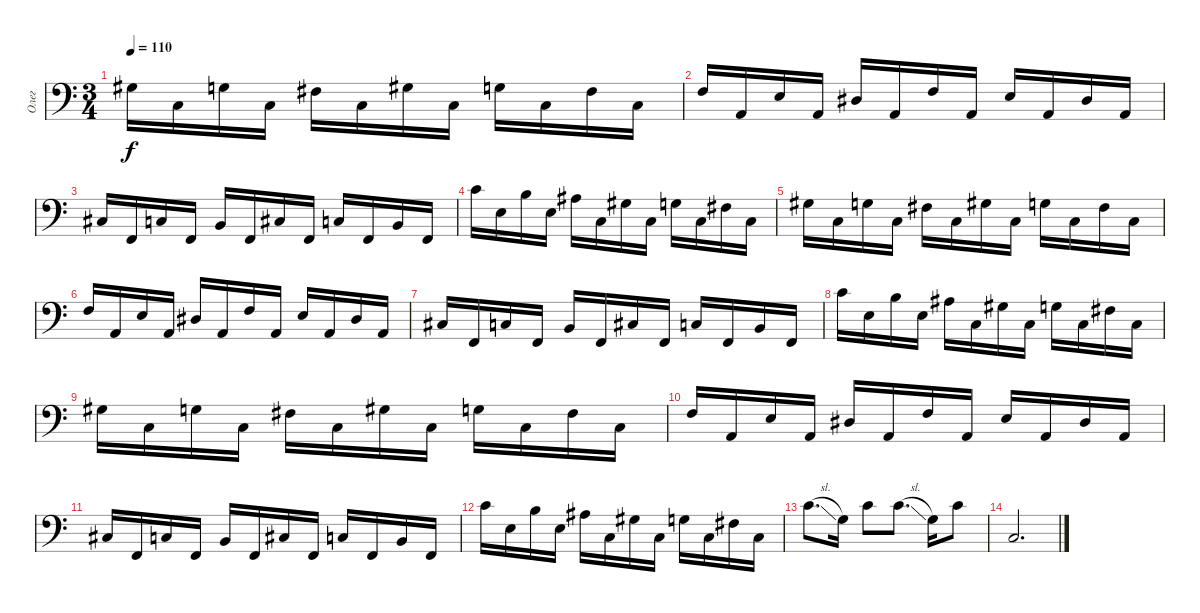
\track ("Олег" "Олег") {instrument electricbassfinger}
\staff {score}
\tuning (G2 D2 A1 E1 B0) {hide}
\ts (3 4)
\tempo 110
\clef f4
\ks c
6.2.16{dy f} 3.3.16 5.2.16 3.3.16 4.2.16 3.3.16 6.2.16 3.3.16 5.2.16 3.3.16 4.2.16 3.3.16 |
3.2.16 0.3.16 2.2.16 0.3.16 1.2.16 0.3.16 3.2.16 0.3.16 2.2.16 0.3.16 1.2.16 0.3.16 |
4.3.16 1.4.16 3.3.16 1.4.16 2.3.16 1.4.16 4.3.16 1.4.16 3.3.16 1.4.16 2.3.16 1.4.16 |
5.1.16 2.2.16 4.1.16 2.2.16 3.1.16 3.3.16 6.2.16 3.3.16 5.2.16 3.3.16 4.2.16 3.3.16 |
6.2.16 3.3.16 5.2.16 3.3.16 4.2.16 3.3.16 6.2.16 3.3.16 5.2.16 3.3.16 4.2.16 3.3.16 |
3.2.16 0.3.16 2.2.16 0.3.16 1.2.16 0.3.16 3.2.16 0.3.16 2.2.16 0.3.16 1.2.16 0.3.16 |
4.3.16 1.4.16 3.3.16 1.4.16 2.3.16 1.4.16 4.3.16 1.4.16 3.3.16 1.4.16 2.3.16 1.4.16 |
5.1.16 2.2.16 4.1.16 2.2.16 3.1.16 3.3.16 6.2.16 3.3.16 5.2.16 3.3.16 4.2.16 3.3.16 |
6.2.16 3.3.16 5.2.16 3.3.16 4.2.16 3.3.16 6.2.16 3.3.16 5.2.16 3.3.16 4.2.16 3.3.16 |
3.2.16 0.3.16 2.2.16 0.3.16 1.2.16 0.3.16 3.2.16 0.3.16 2.2.16 0.3.16 1.2.16 0.3.16 |
4.3.16 1.4.16 3.3.16 1.4.16 2.3.16 1.4.16 4.3.16 1.4.16 3.3.16 1.4.16 2.3.16 1.4.16 |
5.1.16 2.2.16 4.1.16 2.2.16 3.1.16 3.3.16 6.2.16 3.3.16 5.2.16 3.3.16 4.2.16 3.3.16 |
5.1{sl}.8{d} 0.1.16 5.1.8 5.1{sl}.8{d} 0.1.16 5.1.8 |
3.3.2{d}
